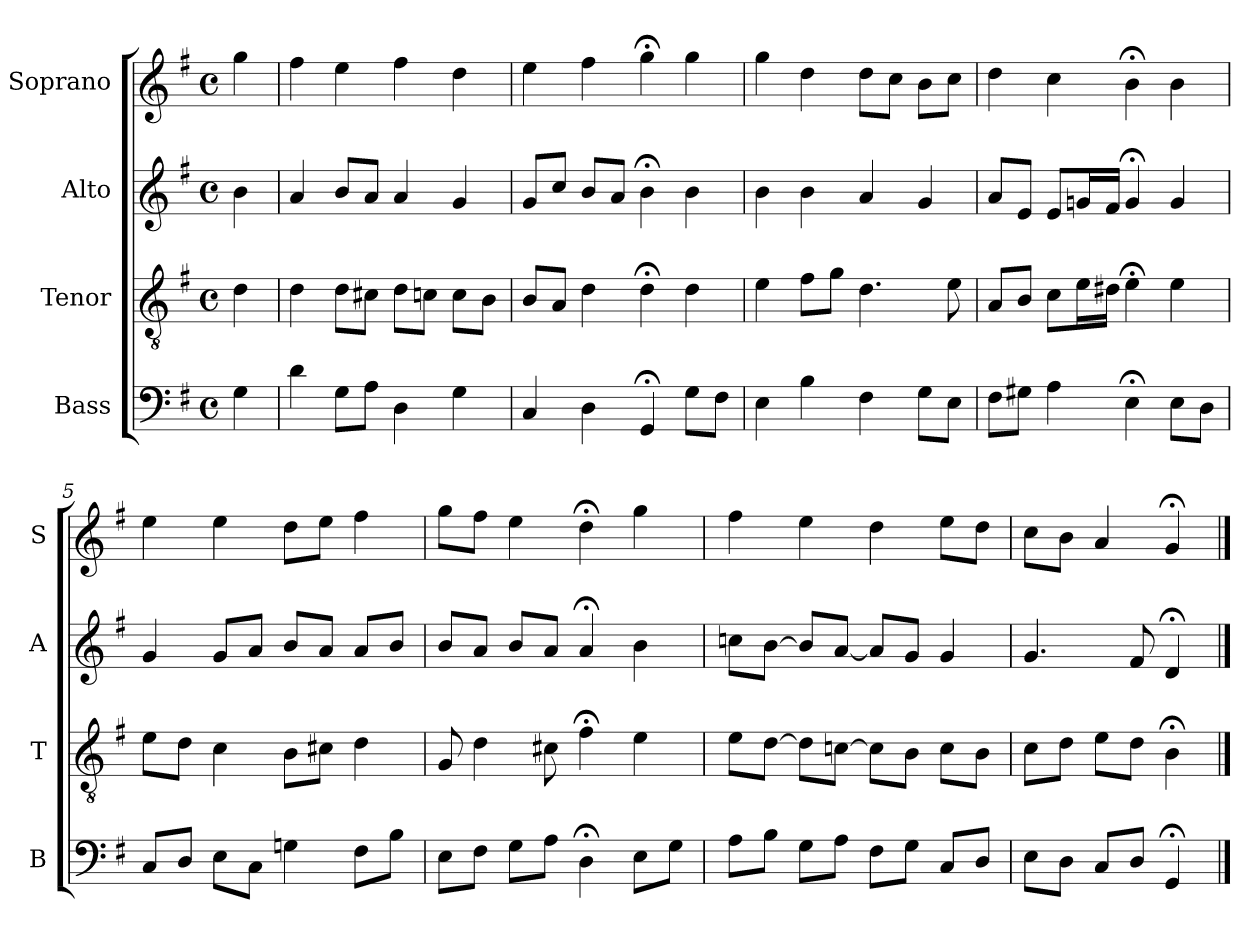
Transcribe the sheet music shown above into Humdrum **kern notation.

**kern	**kern	**kern	**kern
*part4	*part3	*part2	*part1
*staff4	*staff3	*staff2	*staff1
*I"Bass	*I"Tenor	*I"Alto	*I"Soprano
*I'B	*I'T	*I'A	*I'S
*clefF4	*clefGv2	*clefG2	*clefG2
*k[f#]	*k[f#]	*k[f#]	*k[f#]
*G:	*G:	*G:	*G:
*M4/4	*M4/4	*M4/4	*M4/4
*met(c)	*met(c)	*met(c)	*met(c)
*MM100	*MM100	*MM100	*MM100
=	=	=	=
4G	4d	4b	4gg
=1	=1	=1	=1
4d	4d	4a	4ff#
8GL	8dL	8bL	4ee
8AJ	8c#XJ	8aJ	.
4D	8dL	4a	4ff#
.	8cnJ	.	.
4G	8cL	4g	4dd
.	8BJ	.	.
=2	=2	=2	=2
4C	8BL	8gL	4ee
.	8AJ	8ccJ	.
4D	4d	8bL	4ff#
.	.	8aJ	.
4GG;<	4d;<	4b;<	4gg;<
8GL	4d	4b	4gg
8F#J	.	.	.
=3	=3	=3	=3
4E	4e	4b	4gg
4B	8f#L	4b	4dd
.	8gJ	.	.
4F#	4.d	4a	8ddL
.	.	.	8ccJ
8GL	.	4g	8bL
8EJ	8e	.	8ccJ
=4	=4	=4	=4
8F#L	8AL	8aL	4dd
8G#XJ	8BJ	8eJ	.
4A	8cL	8eL	4cc
.	16eL	16gnL	.
.	16d#XJJ	16f#JJ	.
4E;<	4e;<	4g;<	4b;<
8EL	4e	4g	4b
8DJ	.	.	.
=5	=5	=5	=5
8CL	8eL	4g	4ee
8DJ	8dJ	.	.
8EL	4c	8gL	4ee
8CJ	.	8aJ	.
4Gn	8BL	8bL	8ddL
.	8c#XJ	8aJ	8eeJ
8F#L	4d	8aL	4ff#
8BJ	.	8bJ	.
=6	=6	=6	=6
8EL	8G	8bL	8ggL
8F#J	4d	8aJ	8ff#J
8GL	.	8bL	4ee
8AJ	8c#X	8aJ	.
4D;<	4f#;<	4a;<	4dd;<
8EL	4e	4b	4gg
8GJ	.	.	.
=7	=7	=7	=7
8AL	8eL	8ccnL	4ff#
8BJ	[8dJ	[8bJ	.
8GL	8dL]	8bL]	4ee
8AJ	[8cnJ	[8aJ	.
8F#L	8cL]	8aL]	4dd
8GJ	8BJ	8gJ	.
8CL	8cL	4g	8eeL
8DJ	8BJ	.	8ddJ
=8	=8	=8	=8
8EL	8cL	4.g	8ccL
8DJ	8dJ	.	8bJ
8CL	8eL	.	4a
8DJ	8dJ	8f#	.
4GG;<	4B;<	4d;<	4g;<
==	==	==	==
*-	*-	*-	*-
